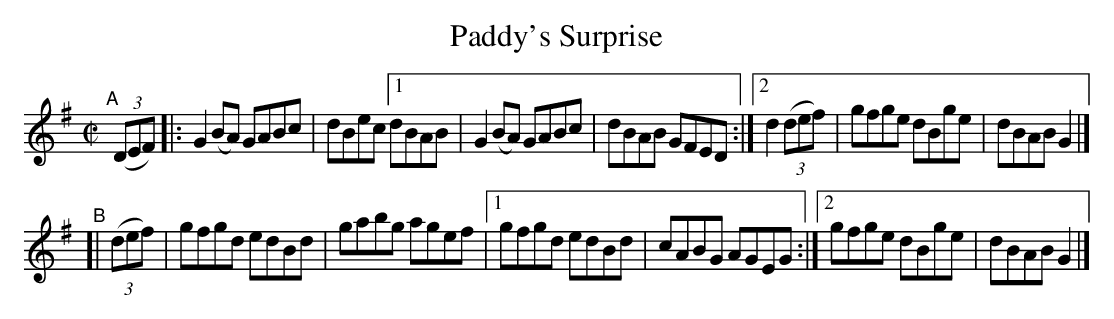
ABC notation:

X:1
T: Paddy's Surprise
M: C|
L: 1/8
K: G
"^A"[|] (3(DEF) |:\
G2(BA) GABc | dBec [1 dBAB | G2(BA) GABc | dBAB GFED \
                 :|[2 d2(3(def) | gfge dBge | dBAB G2 |]
"^B"[| (3(def) |\
gfgd edBd | gabg agef |[1 gfgd edBd | cABG AGEG \
                     :|[2 gfge dBge | dBAB G2 |]
